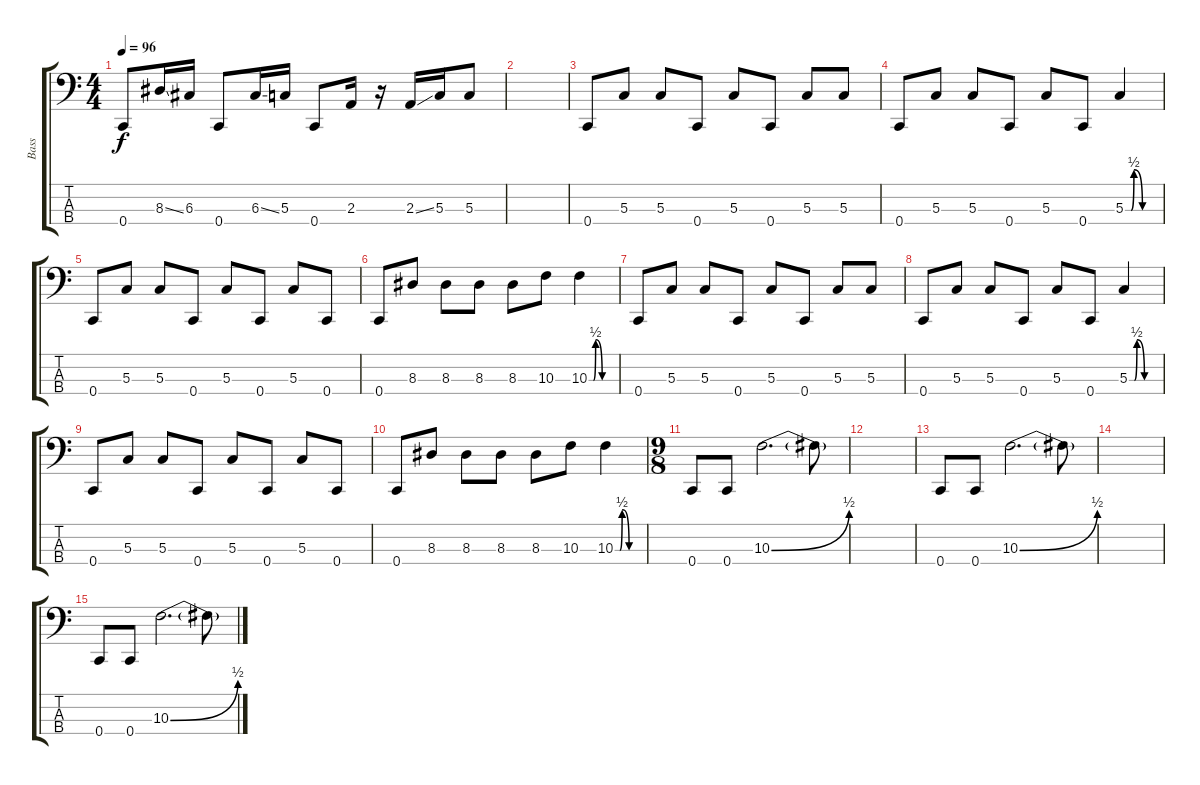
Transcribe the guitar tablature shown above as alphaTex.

\track ("Bass" "Bass") {instrument electricbasspick}
\staff {score tabs}
\tuning (F2 C2 G1 C1) {hide}
\ts (4 4)
\tempo 96
\clef f4
\ks c
0.4.8{dy f} 8.3{ss}.16 6.3.16 0.4.8 6.3{ss}.16 5.3.16 0.4.8 2.3.16 r.16 2.3{ss}.16 5.3.16 5.3.8 |
|
0.4.8 5.3.8 5.3.8 0.4.8 5.3.8 0.4.8 5.3.8 5.3.8 |
0.4.8 5.3.8 5.3.8 0.4.8 5.3.8 0.4.8 5.3{be (custom 0 0 10 0 15 2 30 0 60 0)}.4 |
0.4.8 5.3.8 5.3.8 0.4.8 5.3.8 0.4.8 5.3.8 0.4.8 |
0.4.8 8.3.8 8.3.8 8.3.8 8.3.8 10.3.8 10.3{be (custom 0 0 10 0 15 2 30 0 60 0)}.4 |
0.4.8 5.3.8 5.3.8 0.4.8 5.3.8 0.4.8 5.3.8 5.3.8 |
0.4.8 5.3.8 5.3.8 0.4.8 5.3.8 0.4.8 5.3{be (custom 0 0 10 0 15 2 30 0 60 0)}.4 |
0.4.8 5.3.8 5.3.8 0.4.8 5.3.8 0.4.8 5.3.8 0.4.8 |
0.4.8 8.3.8 8.3.8 8.3.8 8.3.8 10.3.8 10.3{be (custom 0 0 10 0 15 2 30 0 60 0)}.4 |
\ts (9 8)
0.4.8 0.4.8 10.3{be (bend 0 0 60 2)}.2{d} 10.3{t}.8 |
|
0.4.8 0.4.8 10.3{be (bend 0 0 60 2)}.2{d} 10.3{t}.8 |
|
0.4.8 0.4.8 10.3{be (bend 0 0 60 2)}.2{d} 10.3{t}.8
